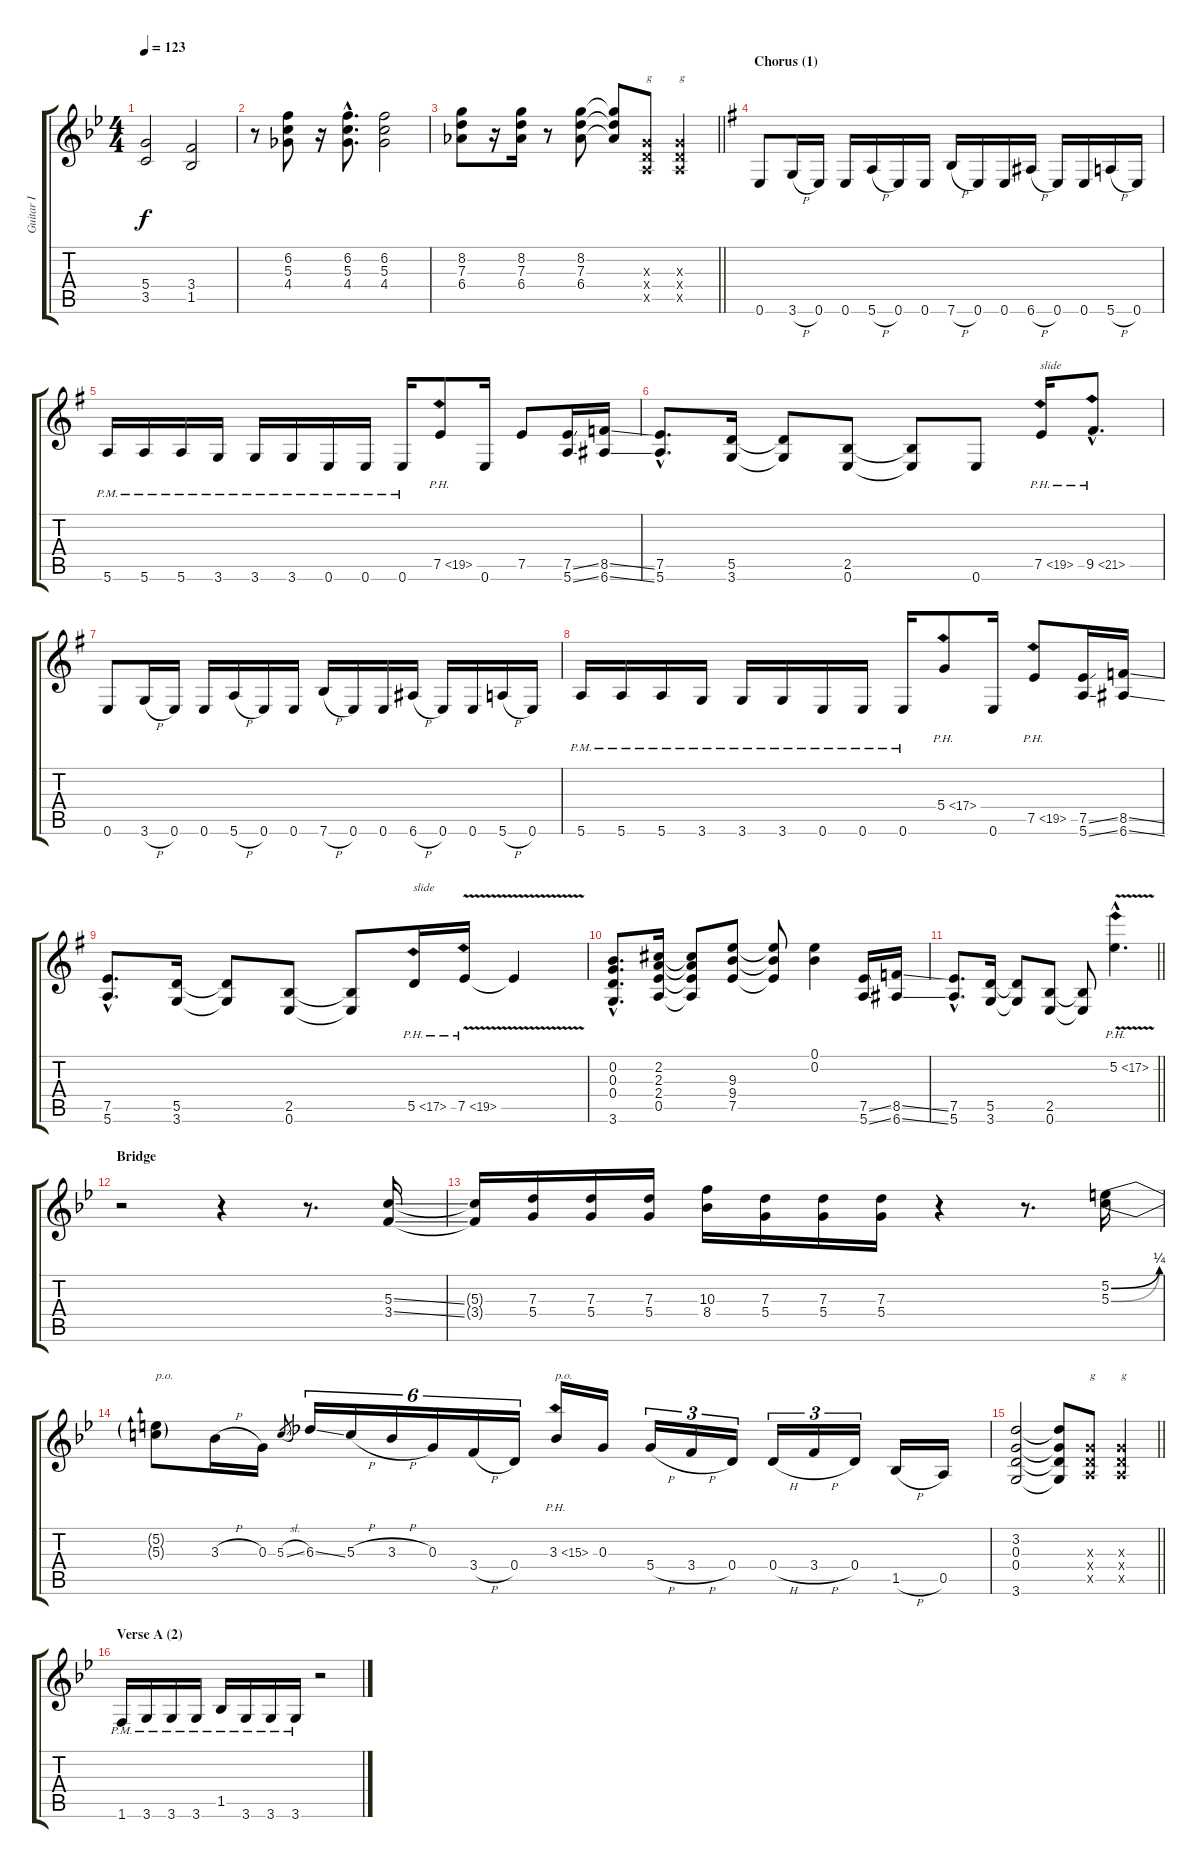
\track ("Guitar I" "Guitar I") {instrument distortionguitar}
\staff {score tabs}
\tuning (E4 B3 G3 D3 A2 E2) {hide}
\ts (4 4)
\tempo 123
\clef g2
\ks gminor
(5.4 3.5).2{dy f} (3.4 1.5).2 |
r.8 (6.2 5.3 4.4).8 r.16 (6.2{hac} 5.3{hac} 4.4{hac}).8{d} (6.2 5.3 4.4).2 |
\barLineRight lightlight
(8.2 7.3 6.4).8 r.16 (8.2 7.3 6.4).16 r.8 (8.2 7.3 6.4).8 (8.2{t} 7.3{t} 6.4{t}).8 (0.3{x} 0.4{x} 0.5{x}).8{txt "g"} (0.3{x} 0.4{x} 0.5{x}).4{txt "g"} |
\section ("" "Chorus (1)")
\ks eminor
0.6.8 3.6{h}.16 0.6.16 0.6.16 5.6{h}.16 0.6.16 0.6.16 7.6{h}.16 0.6.16 0.6.16 6.6{h}.16 0.6.16 0.6.16 5.6{h}.16 0.6.16 |
5.6{pm}.16 5.6{pm}.16 5.6{pm}.16 3.6{pm}.16 3.6{pm}.16 3.6{pm}.16 0.6{pm}.16 0.6{pm}.16 0.6{pm}.16 7.5{ph 12}.8 0.6.16 7.5.8 (7.5{ss} 5.6{ss}).16 (8.5{ss} 6.6{ss}).16 |
(7.5{hac} 5.6{hac}).8{d} (5.5 3.6).16 (5.5{t} 3.6{t}).8 (2.5 0.6).8 (2.5{t} 0.6{t}).8 0.6.8 7.5{ph 12}.16{txt "slide"} 9.5{ph 12 hac}.8{d} |
0.6.8 3.6{h}.16 0.6.16 0.6.16 5.6{h}.16 0.6.16 0.6.16 7.6{h}.16 0.6.16 0.6.16 6.6{h}.16 0.6.16 0.6.16 5.6{h}.16 0.6.16 |
5.6{pm}.16 5.6{pm}.16 5.6{pm}.16 3.6{pm}.16 3.6{pm}.16 3.6{pm}.16 0.6{pm}.16 0.6{pm}.16 0.6{pm}.16 5.4{ph 12}.8 0.6.16 7.5{ph 12}.8 (7.5{ss} 5.6{ss}).16 (8.5{ss} 6.6{ss}).16 |
(7.5{hac} 5.6{hac}).8{d} (5.5 3.6).16 (5.5{t} 3.6{t}).8 (2.5 0.6).8 (2.5{t} 0.6{t}).8 5.5{ph 12}.16{txt "slide"} 7.5{ph 12 v}.16 7.5{t}.4 |
(0.2{hac} 0.3{hac} 0.4{hac} 3.6{hac}).8{d} (2.2 2.3 2.4 0.5).16 (2.2{t} 2.3{t} 2.4{t} 0.5{t}).8 (9.3 9.4 7.5).8 (9.3{t} 9.4{t} 7.5{t}).8 (0.1 0.2).4 (7.5{ss} 5.6{ss}).16 (8.5{ss} 6.6{ss}).16 |
\barLineRight lightlight
(7.5{hac} 5.6{hac}).8{d} (5.5 3.6).16 (5.5{t} 3.6{t}).8 (2.5 0.6).8 (2.5{t} 0.6{t}).8 5.2{ph 12 v hac}.4{d} |
\section ("" "Bridge")
\ks gminor
r.2 r.4 r.8{d} (5.3{ss} 3.4{ss}).16 |
(5.3{t} 3.4{t}).16 (7.3 5.4).16 (7.3 5.4).16 (7.3 5.4).16 (10.3 8.4).16 (7.3 5.4).16 (7.3 5.4).16 (7.3 5.4).16 r.4 r.8{d} (5.2{be (bend 0 0 60 1)} 5.3{be (bend 0 0 60 1)}).16 |
(5.2{t} 5.3{t}).8{txt "p.o."} 3.3{h}.16 0.3.16 5.3{sl}.8{gr} 6.3{ss}.16{tu (6 4)} 5.3{h}.16{tu (6 4)} 3.3{h}.16{tu (6 4)} 0.3.16{tu (6 4)} 3.4{h}.16{tu (6 4)} 0.4.16{tu (6 4)} 3.3{ph 12}.16{txt "p.o."} 0.3.16 5.4{h}.16{tu (3 2)} 3.4{h}.16{tu (3 2)} 0.4.16{tu (3 2)} 0.4{h}.16{tu (3 2)} 3.4{h}.16{tu (3 2)} 0.4.16{tu (3 2)} 1.5{h}.16 0.5.16 |
\barLineRight lightlight
(3.2 0.3 0.4 3.6).2 (3.2{t} 0.3{t} 0.4{t} 3.6{t}).8 (0.3{x} 0.4{x} 0.5{x}).8{txt "g"} (0.3{x} 0.4{x} 0.5{x}).4{txt "g"} |
\section ("" "Verse A (2)")
1.6{pm}.16 3.6{pm}.16 3.6{pm}.16 3.6{pm}.16 1.5{pm}.16 3.6{pm}.16 3.6{pm}.16 3.6{pm}.16 r.2
